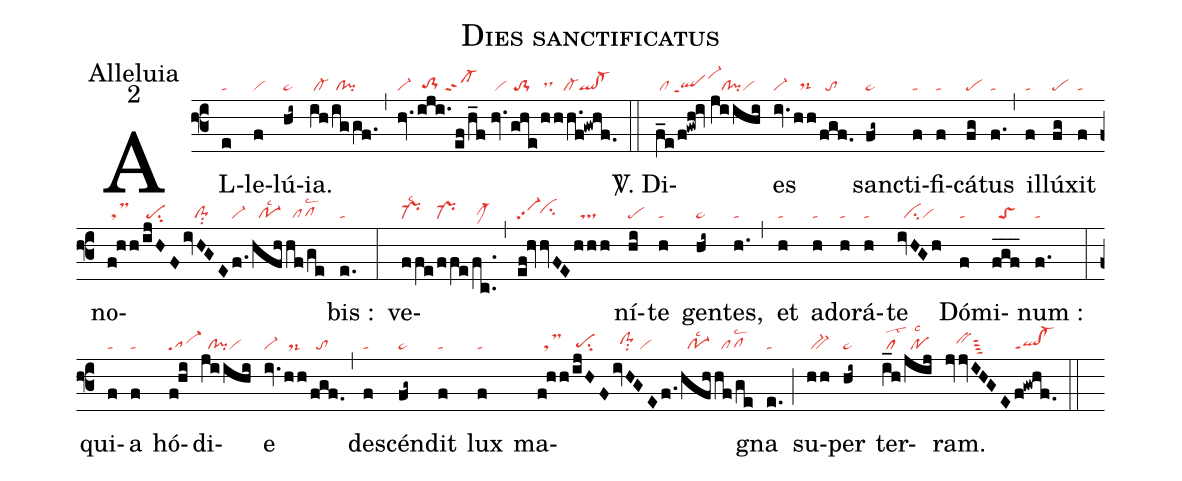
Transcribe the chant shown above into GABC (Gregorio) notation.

name:Dies sanctificatus;
office-part:Alleluia;
mode:2;
nabc-lines:1;
%%
(f3) AL(e|ta)le(f|vi)lú(hi~|pe~)ia.(ih/iggf.|/cl-//cl!pi) (,)
(hv.iji./ef/h_f|vi-///to-1hg//cl-ppt2|//hv.ghe/hhh.f!gwhf.|/vi//to-1////dshh///cl-ql!cl-) (::)

<sp>V/</sp>. Di(f_e|/cl|/f!gwh!iv|`qlheppt1vi-hk|//ji/ihi|///cl!pivi)es(iv.|vi-|hh|//ds-hg|/fgf.|//to) san(fg~|pe~)cti(f|ta)fi(f|ta)cá(fg|pe)tus(f.|ta) (,)
il(f|ta)lú(fg|pe)xit(f|ta) no(f!hh|/tsM|/ijHF|/pesu2|ivHGE|///clS-su2|f.|vi-|/hfh|//po-1lsc2|/hf/ge|//pflsc2)bis :(e.|ta) (:)
ve(ffe|pr-lsc2|/ffe|pr-|/fc..|/clM-hg)(,)(ef!hv|vi-pp2|hvFE|cihh|hhh|//ts)ní(hi|pe)te(h|ta) gen(hi~|pe~)tes,(h.|ta) (,)
et(h|ta) ad(h|ta)o(h|ta)rá(h|ta)te(ivHGh|//civi) Dó(f|ta)mi(f_g_f_|//toS)num :(f.|ta) (:)
qui(f|ta)a(f|ta) hó(f!hi|sa-)di(ji/ihi|//cl!pivi)e(iv.|vi-|hh|/ds-|/fgf.|//to) (,)
de(f|ta)scén(fg~|pe~)dit(f|ta) lux(f|ta) ma(f!hh|//tsM|/ijHF|/pehgsu2|ivHGEf.|//clS-hhsu2/vi|/hfh|//po-1lsc2|/hf/ge|//pflsc2)gna(e.|ta) (;)
su(hh|/bv-)per(hi~|pe~) ter(i_h|/cllst2|/jij|//polsc2)ram.(jvjvIHGE|///bvhhsut4|f!gwhf.|ql!cl-ppt1) (::)
